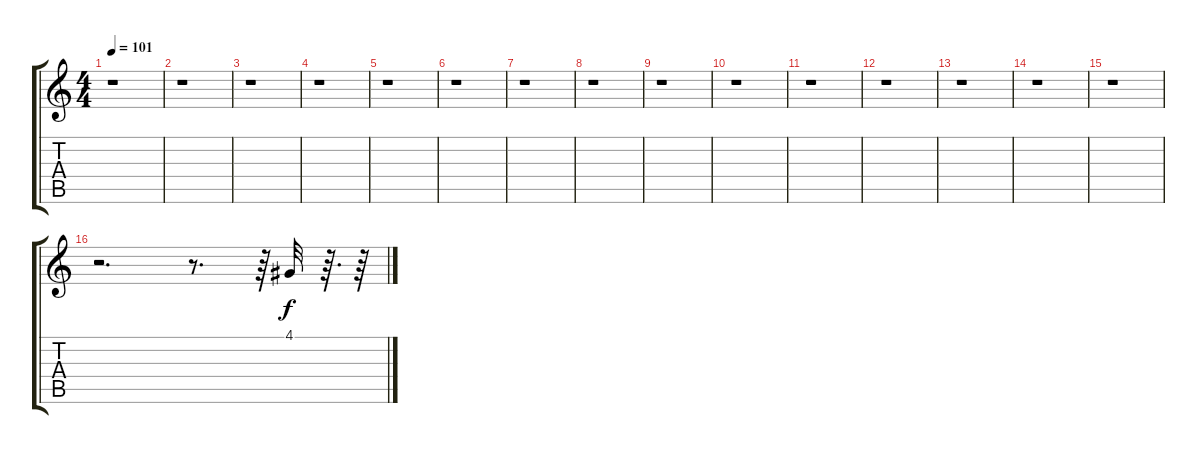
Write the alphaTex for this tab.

\track "" {instrument recorder}
\staff {score tabs}
\tuning (E4 B3 G3 D3 A2 E2) {hide}
\ts (4 4)
\tempo 101
\clef g2
\ks c
r.1{dy f} |
r.1 |
r.1 |
r.1 |
r.1 |
r.1 |
r.1 |
r.1 |
r.1 |
r.1 |
r.1 |
r.1 |
r.1 |
r.1 |
r.1 |
r.2{d} r.8{d} r.64 4.1.32 r.64{d} r.64
